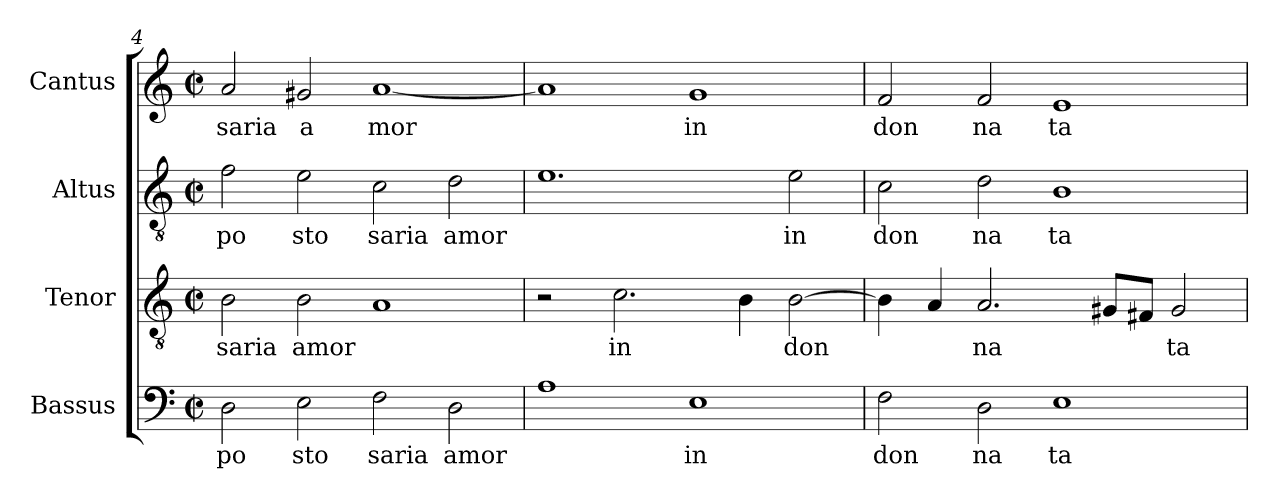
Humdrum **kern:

**kern	**text	**kern	**text	**kern	**text	**kern	**text
*part4	*part4	*part3	*part3	*part2	*part2	*part1	*part1
*staff4	*staff4	*staff3	*staff3	*staff2	*staff2	*staff1	*staff1
*I"Bassus	*	*I"Tenor	*	*I"Altus	*	*I"Cantus	*
*clefF4	*	*clefGv2	*	*clefGv2	*	*clefG2	*
*M2/2	*	*M2/2	*	*M2/2	*	*M2/2	*
*met(c|)	*	*met(c|)	*	*met(c|)	*	*met(c|)	*
=4	=4	=4	=4	=4	=4	=4	=4
!	!LO:LY:b:cj	!	!LO:LY:b	!	!LO:LY:b:cj	!	!LO:LY:b
2D\	po	2B\	saria	2f\	po	2a/	saria
!	!LO:LY:b:cj	!	!LO:LY:b	!	!LO:LY:b:cj	!	!LO:LY:b
2E\	sto	(<2B\	amor	2e\	sto	2g#/	a
!	!LO:LY:b	!	!	!	!LO:LY:b	!	!LO:LY:b
2F\)	saria	1A	.	2c\	saria	[<1a	mor
!	!LO:LY:b	!	!	!	!LO:LY:b	!	!
2D\	amor	.	.	2d\	amor	.	.
=5	=5	=5	=5	=5	=5	=5	=5
1A	.	2r	.	1.e	.	1a]	.
!	!	!	!LO:LY:b:cj	!	!	!	!
.	.	2.c\	in	.	.	.	.
!	!LO:LY:b:cj	!	!	!	!	!	!LO:LY:b:cj
1E	in	.	.	.	.	1g	in
.	.	4B\	.	.	.	.	.
!	!	!	!LO:LY:b	!	!LO:LY:b:cj	!	!
.	.	[>2B\	don	2e\	in	.	.
=6	=6	=6	=6	=6	=6	=6	=6
!	!LO:LY:b:cj	!	!	!	!LO:LY:b:cj	!	!LO:LY:b:cj
2F\	don	4B\]	.	2c\	don	2f/	don
.	.	4A/	.	.	.	.	.
!	!LO:LY:b:cj	!	!LO:LY:b:cj	!	!LO:LY:b:cj	!	!LO:LY:b:cj
2D\	na	2.A/	na	2d\	na	2f/	na
!	!LO:LY:b:cj	!	!	!	!LO:LY:b:cj	!	!LO:LY:b:cj
1E	ta	.	.	1B	ta	1e	ta
.	.	8G#/L	.	.	.	.	.
.	.	8F#/J	.	.	.	.	.
!	!	!	!LO:LY:b:cj	!	!	!	!
.	.	2G#/	ta	.	.	.	.
=	=	=	=	=	=	=	=
*-	*-	*-	*-	*-	*-	*-	*-
